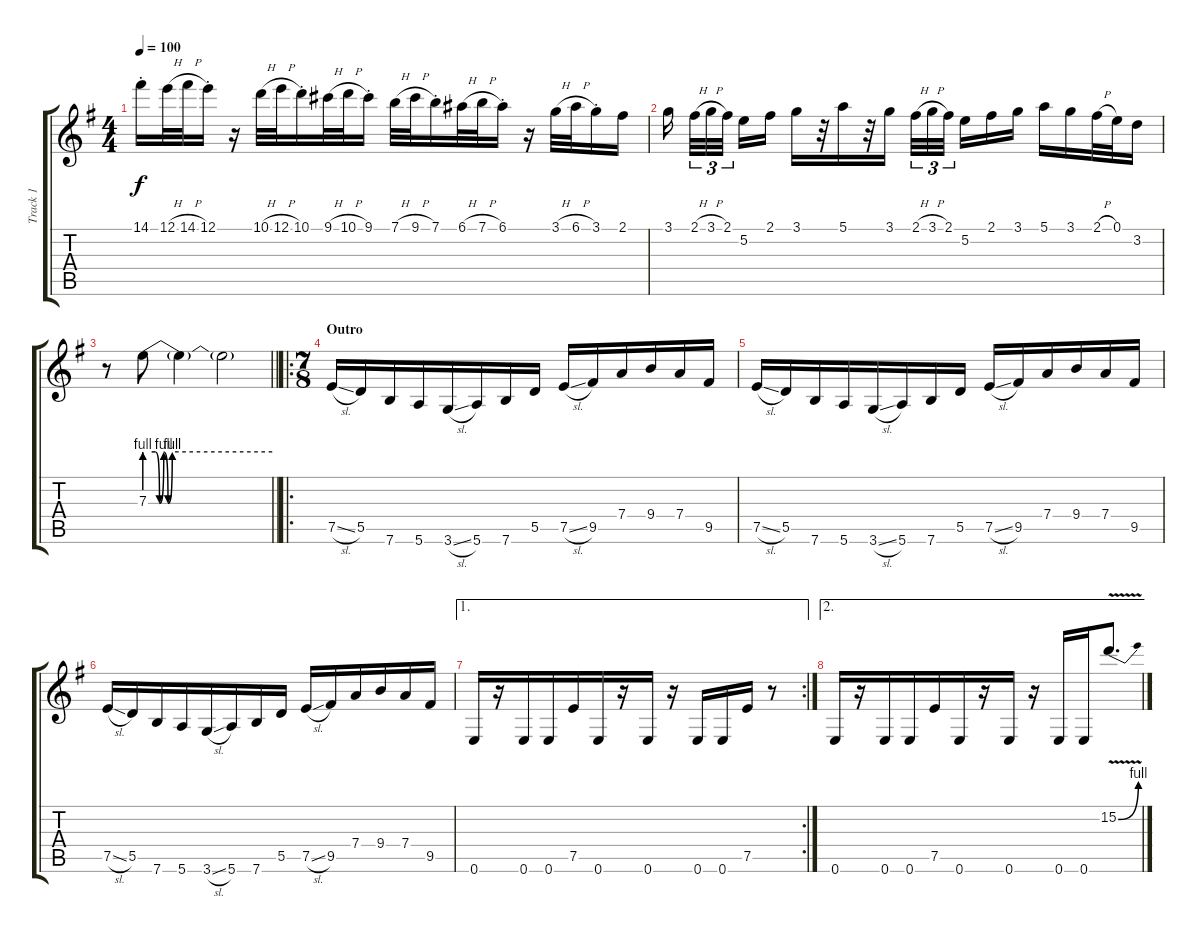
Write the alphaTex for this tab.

\track ("Track 1" "Track 1") {instrument distortionguitar}
\staff {score tabs}
\tuning (E4 B3 G3 D3 A2 E2) {hide}
\ts (4 4)
\tempo 100
\clef g2
\ks eminor
14.1{st}.16{dy f} 12.1{h}.32 14.1{h}.32 12.1{st}.16 r.16 10.1{h}.32 12.1{h}.32 10.1{st}.16 9.1{h}.32 10.1{h}.32 9.1{st}.16 7.1{h}.32 9.1{h}.32 7.1{st}.16 6.1{h}.32 7.1{h}.32 6.1{st}.16 r.16 3.1{h}.32 6.1{h}.32 3.1{st}.16 2.1.16 |
3.1.16{beam splitsecondary} 2.1{h}.32{tu (3 2)} 3.1{h}.32{tu (3 2)} 2.1.32{tu (3 2) beam splitsecondary} 5.2.16 2.1.16 3.1.16 r.32 5.1.16 r.32 3.1.16 2.1{h}.32{tu (3 2)} 3.1{h}.32{tu (3 2)} 2.1.32{tu (3 2) beam splitsecondary} 5.2.16 2.1.16 3.1.16 5.1.16 3.1.16 2.1{h}.32 0.1.32 3.2.16 |
\barLineRight lightlight
r.8 7.3{be (custom 0 4 5 4 7 0 9 4 11 0 13 4 60 4)}.8 7.3{t}.4 7.3{t}.2 |
\ro
\ts (7 8)
\section ("" "Outro")
7.5{sl}.16 5.5.16 7.6.16 5.6.16 3.6{sl}.16 5.6.16 7.6.16 5.5.16 7.5{sl}.16 9.5.16 7.4.16 9.4.16 7.4.16 9.5.16 |
7.5{sl}.16 5.5.16 7.6.16 5.6.16 3.6{sl}.16 5.6.16 7.6.16 5.5.16 7.5{sl}.16 9.5.16 7.4.16 9.4.16 7.4.16 9.5.16 |
7.5{sl}.16 5.5.16 7.6.16 5.6.16 3.6{sl}.16 5.6.16 7.6.16 5.5.16 7.5{sl}.16 9.5.16 7.4.16 9.4.16 7.4.16 9.5.16 |
\ae 1
\rc 2
0.6.16 r.16 0.6.16 0.6.16 7.5.16 0.6.16 r.16 0.6.16 r.16 0.6.16 0.6.16 7.5.16 r.8 |
\ae 2
0.6.16 r.16 0.6.16 0.6.16 7.5.16 0.6.16 r.16 0.6.16 r.16 0.6.16 0.6.16 15.2{be (bend 0 0 60 4) v}.8{d}
